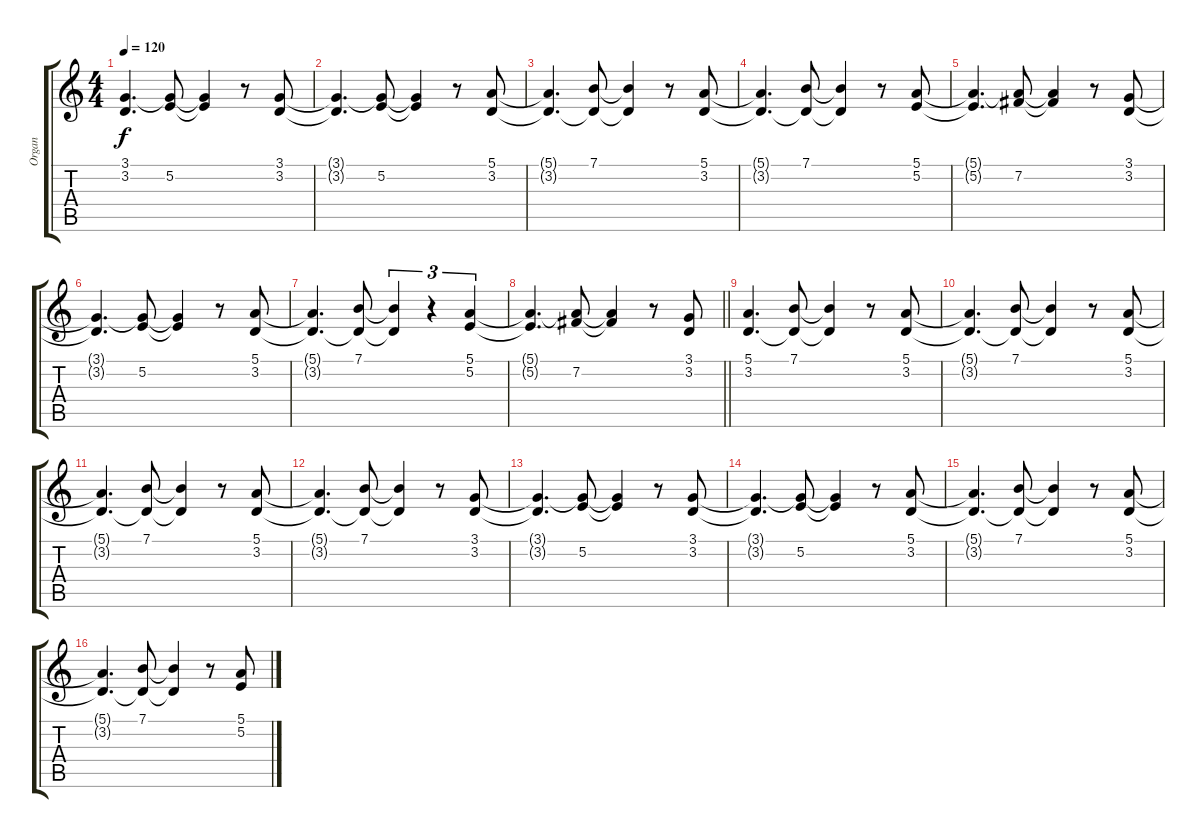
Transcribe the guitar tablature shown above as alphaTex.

\track ("Organ" "Organ") {instrument drawbarorgan}
\staff {score tabs}
\tuning (E4 B3 G3 D3 A2 E2) {hide}
\ts (4 4)
\tempo 120
\clef g2
\ks c
(3.1{t} 3.2{t}).4{d dy f} (3.1{t} 5.2).8 (3.1{t} 5.2{t}).4 r.8 (3.1 3.2).8 |
(3.1{t} 3.2{t}).4{d} (3.1{t} 5.2).8 (3.1{t} 5.2{t}).4 r.8 (5.1 3.2).8 |
(5.1{t} 3.2{t}).4{d} (7.1 3.2{t}).8 (7.1{t} 3.2{t}).4 r.8 (5.1 3.2).8 |
(5.1{t} 3.2{t}).4{d} (7.1 3.2{t}).8 (7.1{t} 3.2{t}).4 r.8 (5.1 5.2).8 |
(5.1{t} 5.2{t}).4{d} (5.1{t} 7.2).8 (5.1{t} 7.2{t}).4 r.8 (3.1 3.2).8 |
(3.1{t} 3.2{t}).4{d} (3.1{t} 5.2).8 (3.1{t} 5.2{t}).4 r.8 (5.1 3.2).8 |
(5.1{t} 3.2{t}).4{d} (7.1 3.2{t}).8 (7.1{t} 3.2{t}).4{tu (3 2)} r.4{tu (3 2)} (5.1 5.2).4{tu (3 2)} |
\barLineRight lightlight
(5.1{t} 5.2{t}).4{d} (5.1{t} 7.2).8 (5.1{t} 7.2{t}).4 r.8 (3.1 3.2).8 |
(5.1 3.2).4{d} (7.1 3.2{t}).8 (7.1{t} 3.2{t}).4 r.8 (5.1 3.2).8 |
(5.1{t} 3.2{t}).4{d} (7.1 3.2{t}).8 (7.1{t} 3.2{t}).4 r.8 (5.1 3.2).8 |
(5.1{t} 3.2{t}).4{d} (7.1 3.2{t}).8 (7.1{t} 3.2{t}).4 r.8 (5.1 3.2).8 |
(5.1{t} 3.2{t}).4{d} (7.1 3.2{t}).8 (7.1{t} 3.2{t}).4 r.8 (3.1 3.2).8 |
(3.1{t} 3.2{t}).4{d} (3.1{t} 5.2).8 (3.1{t} 5.2{t}).4 r.8 (3.1 3.2).8 |
(3.1{t} 3.2{t}).4{d} (3.1{t} 5.2).8 (3.1{t} 5.2{t}).4 r.8 (5.1 3.2).8 |
(5.1{t} 3.2{t}).4{d} (7.1 3.2{t}).8 (7.1{t} 3.2{t}).4 r.8 (5.1 3.2).8 |
(5.1{t} 3.2{t}).4{d} (7.1 3.2{t}).8 (7.1{t} 3.2{t}).4 r.8 (5.1 5.2).8
